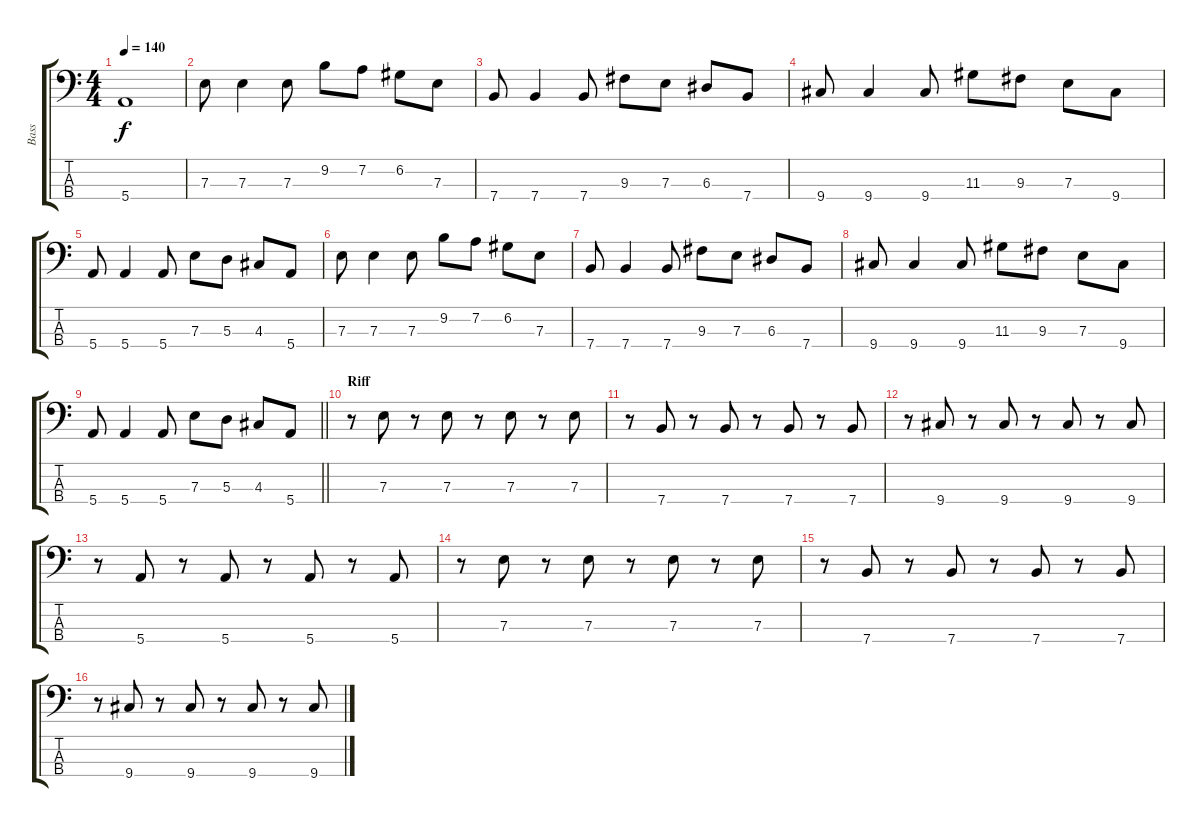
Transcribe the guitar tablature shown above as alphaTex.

\track ("Bass" "Bass") {instrument electricbassfinger}
\staff {score tabs}
\tuning (G2 D2 A1 E1) {hide}
\ts (4 4)
\tempo 140
\clef f4
\ks c
5.4.1{dy f} |
7.3.8 7.3.4 7.3.8 9.2.8 7.2.8 6.2.8 7.3.8 |
7.4.8 7.4.4 7.4.8 9.3.8 7.3.8 6.3.8 7.4.8 |
9.4.8 9.4.4 9.4.8 11.3.8 9.3.8 7.3.8 9.4.8 |
5.4.8 5.4.4 5.4.8 7.3.8 5.3.8 4.3.8 5.4.8 |
7.3.8 7.3.4 7.3.8 9.2.8 7.2.8 6.2.8 7.3.8 |
7.4.8 7.4.4 7.4.8 9.3.8 7.3.8 6.3.8 7.4.8 |
9.4.8 9.4.4 9.4.8 11.3.8 9.3.8 7.3.8 9.4.8 |
\barLineRight lightlight
5.4.8 5.4.4 5.4.8 7.3.8 5.3.8 4.3.8 5.4.8 |
\section ("" "Riff")
r.8 7.3.8 r.8 7.3.8 r.8 7.3.8 r.8 7.3.8 |
r.8 7.4.8 r.8 7.4.8 r.8 7.4.8 r.8 7.4.8 |
r.8 9.4.8 r.8 9.4.8 r.8 9.4.8 r.8 9.4.8 |
r.8 5.4.8 r.8 5.4.8 r.8 5.4.8 r.8 5.4.8 |
r.8 7.3.8 r.8 7.3.8 r.8 7.3.8 r.8 7.3.8 |
r.8 7.4.8 r.8 7.4.8 r.8 7.4.8 r.8 7.4.8 |
r.8 9.4.8 r.8 9.4.8 r.8 9.4.8 r.8 9.4.8
